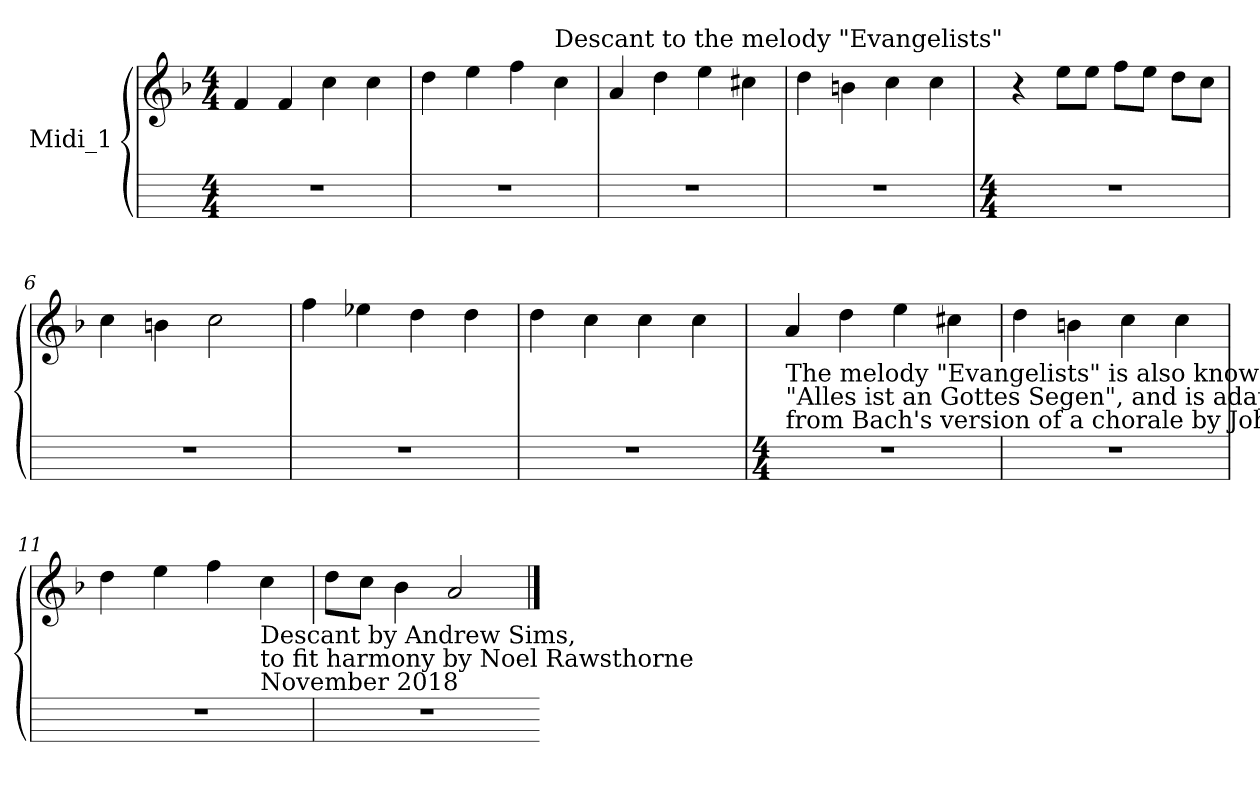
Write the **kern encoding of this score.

**kern	**kern
*part2	*part1
*staff2	*staff1
*I"Midi_1	*I"Midi_1
*	*clefG2
*	*k[b-]
*	*F:
*M4/4	*M4/4
=1	=1
1r	4f
.	4f
.	4cc
.	4cc
=2	=2
1r	4dd
.	4ee
.	4ff
!	!LO:TX:a:t=Descant to the melody "Evangelists"
.	4cc
=3	=3
1r	4a
.	4dd
.	4ee
.	4cc#X
=4	=4
1r	4dd
.	4bn
.	4cc
.	4cc
!!LO:LB:g=z
=5	=5
*M4/4	*
1r	4r
.	8eeL
.	8eeJ
.	8ffL
.	8eeJ
.	8ddL
.	8ccJ
=6	=6
1r	4cc
.	4bn
.	2cc
=7	=7
1r	4ff
.	4ee-X
.	4dd
.	4dd
=8	=8
1r	4dd
.	4cc
.	4cc
.	4cc
!!LO:LB:g=z
=9	=9
*M4/4	*
!	!LO:TX:b:t=The melody "Evangelists" is also known as \n"Alles ist an Gottes Segen", and is adapted \nfrom Bach's version of a chorale by Johann Löhner.
1r	4a
.	4dd
.	4ee
.	4cc#X
=10	=10
1r	4dd
.	4bn
.	4cc
.	4cc
=11	=11
1r	4dd
.	4ee
.	4ff
!	!LO:TX:b:t=Descant by Andrew Sims,\nto fit harmony by Noel Rawsthorne\nNovember 2018
.	4cc
=12	=12
1r	8ddL
.	8ccJ
.	4b-
.	2a
=	==
*-	*-
